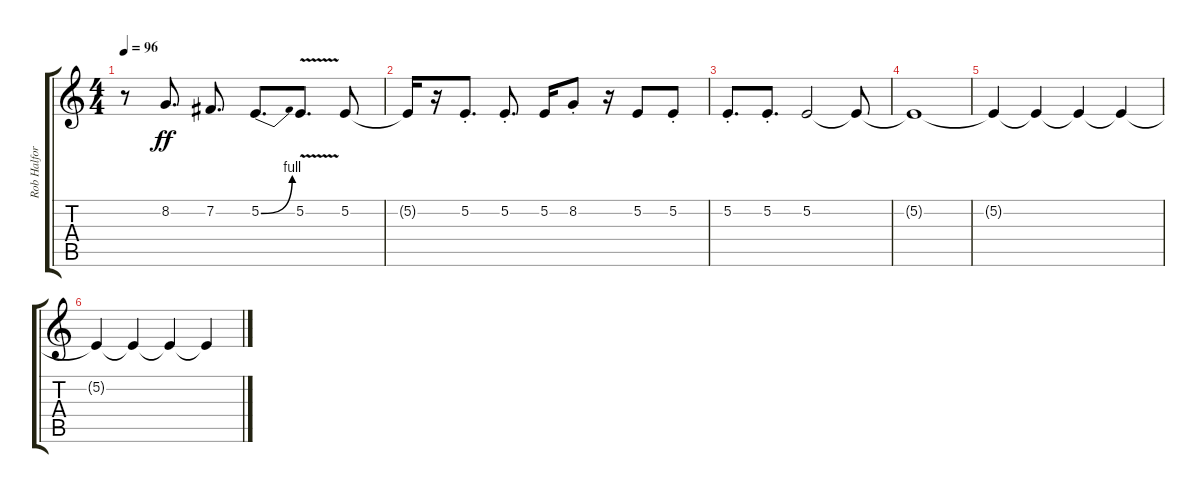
\track ("Rob Halford" "Rob Halfor") {instrument violin}
\staff {score tabs}
\tuning (E4 B3 G3 D3 A2 E2) {hide}
\ts (4 4)
\tempo 96
\clef g2
\ks c
r.8{dy ff} 8.2.8{d} 7.2.8{d} 5.2{be (bend 0 0 60 4)}.8{d} 5.2{v}.8{d} 5.2.8 |
5.2{t}.16 r.16 5.2{st}.8{d} 5.2{st}.8{d} 5.2.16 8.2{st}.8 r.16 5.2.8 5.2{st}.8 |
5.2{st}.8{d} 5.2{st}.8{d} 5.2.2 5.2{t}.8 |
5.2{t}.1 |
5.2{t}.4{volume 14} 5.2{t}.4{volume 12} 5.2{t}.4{volume 10} 5.2{t}.4{volume 8} |
5.2{t}.4{volume 6} 5.2{t}.4{volume 4} 5.2{t}.4{volume 2} 5.2{t}.4{volume 0}
